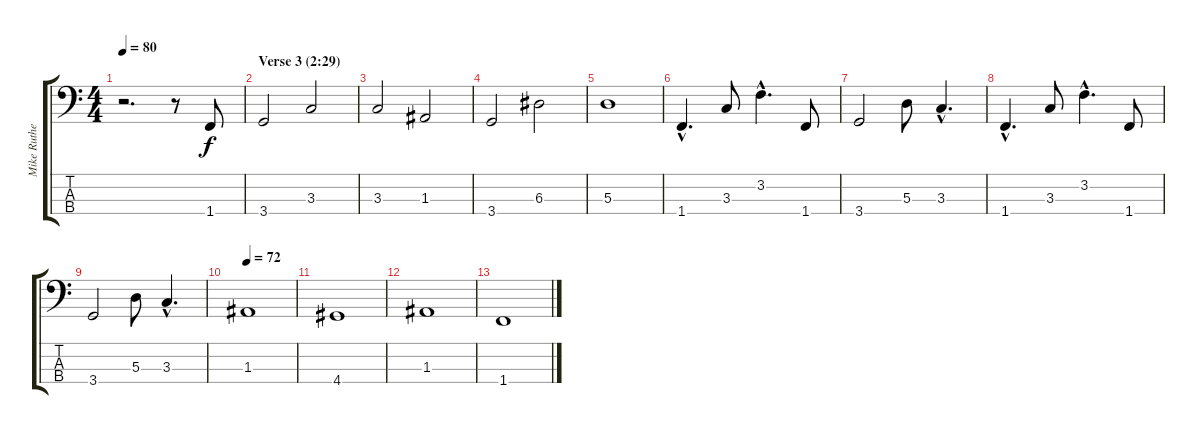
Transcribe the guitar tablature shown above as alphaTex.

\track ("Mike Rutherford (bass)" "Mike Ruthe") {instrument electricbassfinger}
\staff {score tabs}
\tuning (G2 D2 A1 E1) {hide}
\ts (4 4)
\tempo 80
\clef f4
\ks c
r.2{d dy f} r.8 1.4.8 |
\section ("" "Verse 3 (2:29)")
3.4.2 3.3.2 |
3.3.2 1.3.2 |
3.4.2 6.3.2 |
5.3.1 |
1.4{hac}.4{d} 3.3.8 3.2{hac}.4{d} 1.4.8 |
3.4.2 5.3.8 3.3{hac}.4{d} |
1.4{hac}.4{d} 3.3.8 3.2{hac}.4{d} 1.4.8 |
3.4.2 5.3.8 3.3{hac}.4{d} |
\tempo 72
1.3.1 |
4.4.1 |
1.3.1 |
1.4.1
